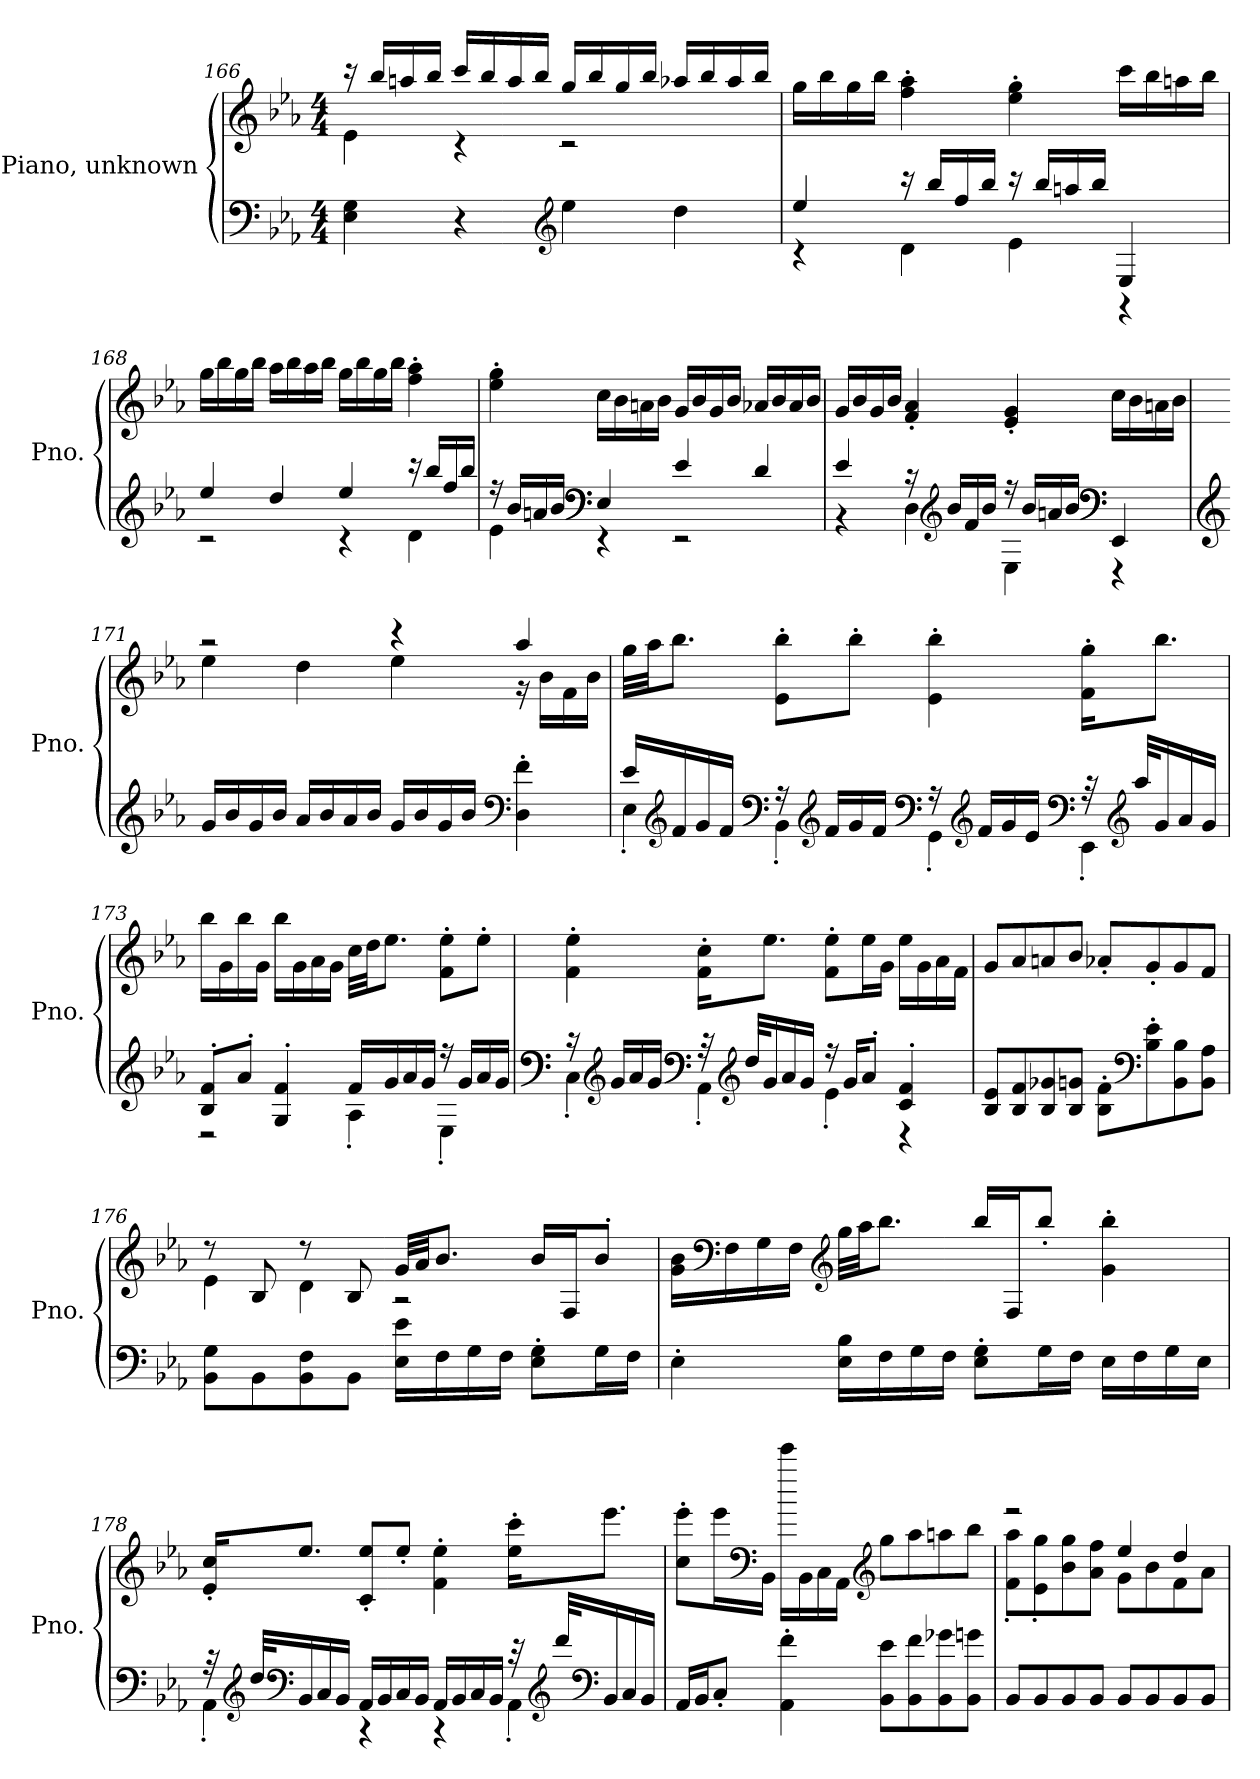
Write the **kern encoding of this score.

**kern	**kern
*part1	*part1
*staff2	*staff1
*I"Piano, unknown	*
*I'Pno.	*
*clefF4	*clefG2
*k[b-e-a-]	*k[b-e-a-]
*M4/4	*M4/4
=166	=166
*	*^
4E-\ 4G\	16r	4e-\
.	16bb-/LL	.
.	16aan/	.
.	16bb-/JJ	.
4r	16ccc/LL	4r
.	16bb-/	.
.	16aa/	.
.	16bb-/JJ	.
*clefG2	*	*
4ee-\	16gg/LL	2r
.	16bb-/	.
.	16gg/	.
.	16bb-/JJ	.
4dd\	16aa-X/LL	.
.	16bb-/	.
.	16aa-/	.
.	16bb-/JJ	.
*	*v	*v
!!LO:LB:g=z
=167	=167
*^	*
4ee-/	4r	16gg\LL
.	.	16bb-\
.	.	16gg\
.	.	16bb-\JJ
16r	4d\	4ff\' 4aa-\'
16bb-/LL	.	.
16ff/	.	.
16bb-/JJ	.	.
16r	4e-\	4ee-\' 4gg\'
16bb-/LL	.	.
16aan/	.	.
16bb-/JJ	.	.
4E-/	4r	16ccc\LL
.	.	16bb-\
.	.	16aan\
.	.	16bb-\JJ
=168	=168	=168
4ee-/	2r	16gg\LL
.	.	16bb-\
.	.	16gg\
.	.	16bb-\JJ
4dd/	.	16aa-\LL
.	.	16bb-\
.	.	16aa-\
.	.	16bb-\JJ
4ee-/	4r	16gg\LL
.	.	16bb-\
.	.	16gg\
.	.	16bb-\JJ
16r	4d\	4ff\' 4aa-\'
16bb-/LL	.	.
16ff/	.	.
16bb-/JJ	.	.
!!LO:LB:g=z
=169	=169	=169
16r	4e-\	4ee-\' 4gg\'
16b-/LL	.	.
16an/	.	.
16b-/JJ	.	.
*clefF4	*	*
4E-/	4r	16cc\LL
.	.	16b-\
.	.	16an\
.	.	16b-\JJ
4e-/	2r	16g/LL
.	.	16b-/
.	.	16g/
.	.	16b-/JJ
4d/	.	16a-X/LL
.	.	16b-/
.	.	16a-/
.	.	16b-/JJ
=170	=170	=170
4e-/	4r	16g/LL
.	.	16b-/
.	.	16g/
.	.	16b-/JJ
16r	4D\	4f/' 4a-/'
*clefG2	*	*
16b-/LL	.	.
16f/	.	.
16b-/JJ	.	.
16r	4E-\	4e-/' 4g/'
16b-/LL	.	.
16an/	.	.
16b-/JJ	.	.
*clefF4	*	*
4EE-/	4r	16cc\LL
.	.	16b-\
.	.	16an\
.	.	16b-\JJ
*v	*v	*
!!LO:LB:g=z
=171	=171
*clefG2	*
*	*^
16g/LL	2r	4ee-\
16b-/	.	.
16g/	.	.
16b-/JJ	.	.
16a-/LL	.	4dd\
16b-/	.	.
16a-/	.	.
16b-/JJ	.	.
16g/LL	4r	4ee-\
16b-/	.	.
16g/	.	.
16b-/JJ	.	.
*clefF4	*	*
4D\' 4f\'	4aa-/	16r
.	.	16b-\LL
.	.	16f\
.	.	16b-\JJ
*	*v	*v
!!LO:PB:g=z
=172	=172
*^	*
16e-/LL	4E-'\	32gg\LLL
.	.	32aa-\JJ
*clefG2	*	*
16f/	.	8.bb-\J
16g/	.	.
16f/JJ	.	.
*clefF4	*	*
16r	4BB-'\	8e-\' 8bb-\'L
*clefG2	*	*
16f/LL	.	.
16g/	.	8bb-'\J
16f/JJ	.	.
*clefF4	*	*
16r	4GG'\	4e-\' 4bb-\'
*clefG2	*	*
16f/LL	.	.
16g/	.	.
16e-/JJ	.	.
*clefF4	*	*
32r	4EE-'\	16f\' 16gg\'KL
*clefG2	*	*
32aa-/KLL	.	.
16g/	.	8.bb-\J
16a-/	.	.
16g/JJ	.	.
=173	=173	=173
8B-/' 8f/'L	2r	16bb-\LL
.	.	16g\
8a-'/J	.	16bb-\
.	.	16g\JJ
4G/' 4f/'	.	16bb-\LL
.	.	16g\
.	.	16a-\
.	.	16g\JJ
16f/LL	4A-'\	32cc\LLL
.	.	32dd\JJ
16g/	.	8.ee-\J
16a-/	.	.
16g/JJ	.	.
16r	4E-'\	8f\' 8ee-\'L
16g/LL	.	.
16a-/	.	8ee-'\J
16g/JJ	.	.
!!LO:LB:g=z
=174	=174	=174
*clefF4	*	*
16r	4C'\	4f\' 4ee-\'
*clefG2	*	*
16g/LL	.	.
16a-/	.	.
16g/JJ	.	.
*clefF4	*	*
32r	4AA-'\	16f\' 16cc\'KL
*clefG2	*	*
32dd/KLL	.	.
16g/	.	8.ee-\J
16a-/	.	.
16g/JJ	.	.
16r	4e-'\	8f\' 8ee-\'L
16g/KL	.	.
8a-'/J	.	16ee-\L
.	.	16g\JJ
4c/' 4f/'	4r	16ee-\LL
.	.	16g\
.	.	16a-\
.	.	16f\JJ
*v	*v	*
=175	=175
8B-/ 8e-/L	8g/L
8B-/ 8f/	8a-/
8B-/ 8g-X/	8an/
8B-/ 8gn/J	8b-/J
8B-\' 8f\'L	8a-X'/L
*clefF4	*
8B-\' 8e-\'	8g'/
8BB-\ 8B-\	8g/
8BB-\ 8A-\J	8f/J
!!LO:LB:g=z
=176	=176
*	*^
8BB-\ 8G\L	8r	4e-\
8BB-\	8B-/	.
8BB-\ 8F\	8r	4d\
8BB-\J	8B-/	.
16E-\ 16e-\LL	32g/LLL	2r
.	32a-/JJ	.
16F\	8.b-/J	.
16G\	.	.
16F\JJ	.	.
8E-\' 8G\'L	16b-/LL	.
.	16F/J	.
16G\L	8b-'/J	.
16F\JJ	.	.
*	*v	*v
=177	=177
4E-'\	16g\ 16b-\LL
*	*clefF4
.	16F\
.	16G\
.	16F\JJ
*	*clefG2
16E-\ 16B-\LL	32gg\LLL
.	32aa-\JJ
16F\	8.bb-\J
16G\	.
16F\JJ	.
8E-\' 8G\'L	16bb-/LL
.	16F/J
16G\L	8bb-'/J
16F\JJ	.
16E-\LL	4g\' 4bb-\'
16F\	.
16G\	.
16E-\JJ	.
!!LO:LB:g=z
=178	=178
*^	*
32r	4AA-'\	16e-/' 16cc/'KL
*clefG2	*	*
32dd/KLL	.	.
*clefF4	*	*
16BB-/	.	8.ee-/J
16C/	.	.
16BB-/JJ	.	.
16AA-/LL	4r	8c/' 8ee-/'L
16BB-/	.	.
16C/	.	8ee-'/J
16BB-/JJ	.	.
16AA-/LL	4r	4f\' 4ee-\'
16BB-/	.	.
16C/	.	.
16BB-/JJ	.	.
32r	4AA-'\	16ee-\' 16ccc\'KL
*clefG2	*	*
32ddd/KLL	.	.
*clefF4	*	*
16BB-/	.	8.eee-\J
16C/	.	.
16BB-/JJ	.	.
*v	*v	*
=179	=179
16AA-/LL	8cc\' 8eee-\'L
16BB-/J	.
8C'/J	16eee-\L
*	*clefF4
.	16BB-\JJ
4AA-\' 4f\'	16eee-\LL
.	16BB-\
.	16C\
.	16AA-\JJ
*	*clefG2
8BB-\ 8e-\L	8gg\L
8BB-\ 8f\	8aa-\
8BB-\ 8g-X\	8aan\
8BB-\ 8gn\J	8bb-\J
!!LO:LB:g=z
=180	=180
*	*^
8BB-/L	2r	8f\' 8aa-\'L
8BB-/	.	8e-\' 8gg\'
8BB-/	.	8b-\ 8gg\
8BB-/J	.	8a-\ 8ff\J
8BB-/L	4ee-/	8g\L
8BB-/	.	8b-\
8BB-/	4dd/	8f\
8BB-/J	.	8a-\J
*	*v	*v
=	=
*-	*-
